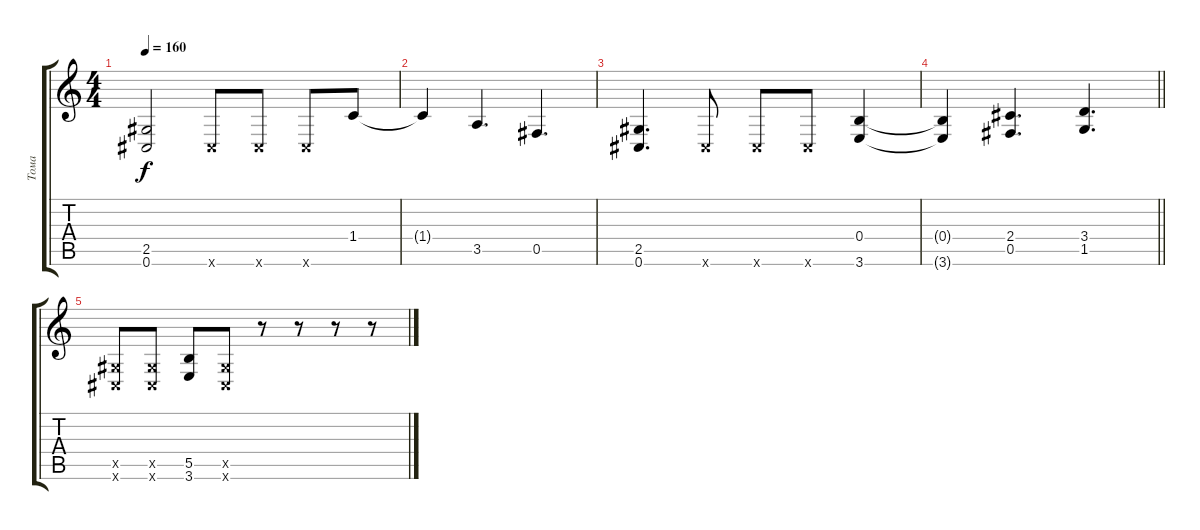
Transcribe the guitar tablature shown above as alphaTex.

\track ("Тома" "Тома") {instrument distortionguitar}
\staff {score tabs}
\tuning (Db4 Ab3 E3 B2 Gb2 Db2) {hide}
\ts (4 4)
\tempo 160
\clef g2
\ks c
(2.5 0.6).2{dy f} 0.6{x}.8 0.6{x}.8 0.6{x}.8 1.4.8 |
1.4{t}.4 3.5.4{d} 0.5.4{d} |
(2.5 0.6).4{d} 0.6{x}.8 0.6{x}.8 0.6{x}.8 (0.4 3.6).4 |
\barLineRight lightlight
(0.4{t} 3.6{t}).4 (2.4 0.5).4{d} (3.4 1.5).4{d} |
(2.5{x} 0.6{x}).8 (2.5{x} 0.6{x}).8 (5.5 3.6).8 (2.5{x} 0.6{x}).8 r.8 r.8 r.8 r.8
